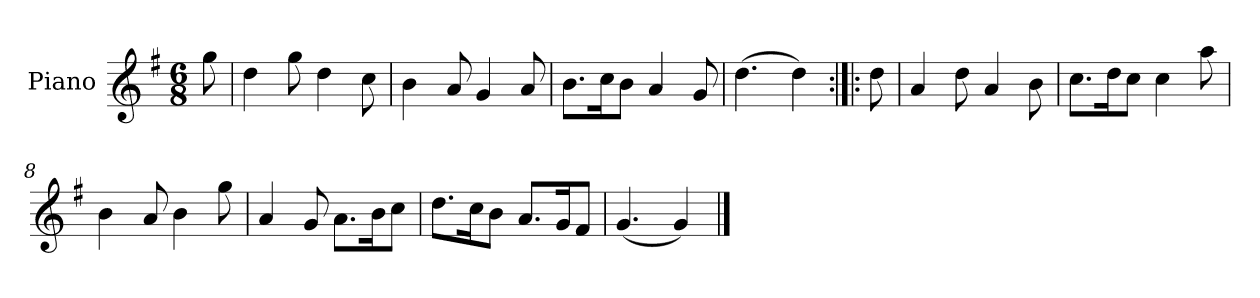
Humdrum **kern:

**kern
*part1
*staff1
*I"Piano
*I'Pno.
*clefG2
*k[f#]
*M6/8
=
8gg\
=1
4dd\
8gg\
4dd\
8cc\
=2
4b\
8a/
4g/
8a/
=3
8.b\L
16cc\K
8b\J
4a/
8g/
=4
(>4.dd\
4dd\)
=5:|!|:
8dd\
=6
4a/
8dd\
4a/
8b\
=7
8.cc\L
16dd\K
8cc\J
4cc\
8aa\
=8
4b\
8a/
4b\
8gg\
=9
4a/
8g/
8.a\L
16b\K
8cc\J
=10
8.dd\L
16cc\K
8b\J
8.a/L
16g/K
8f#/J
=11
(<4.g/
4g/)
==
*-
